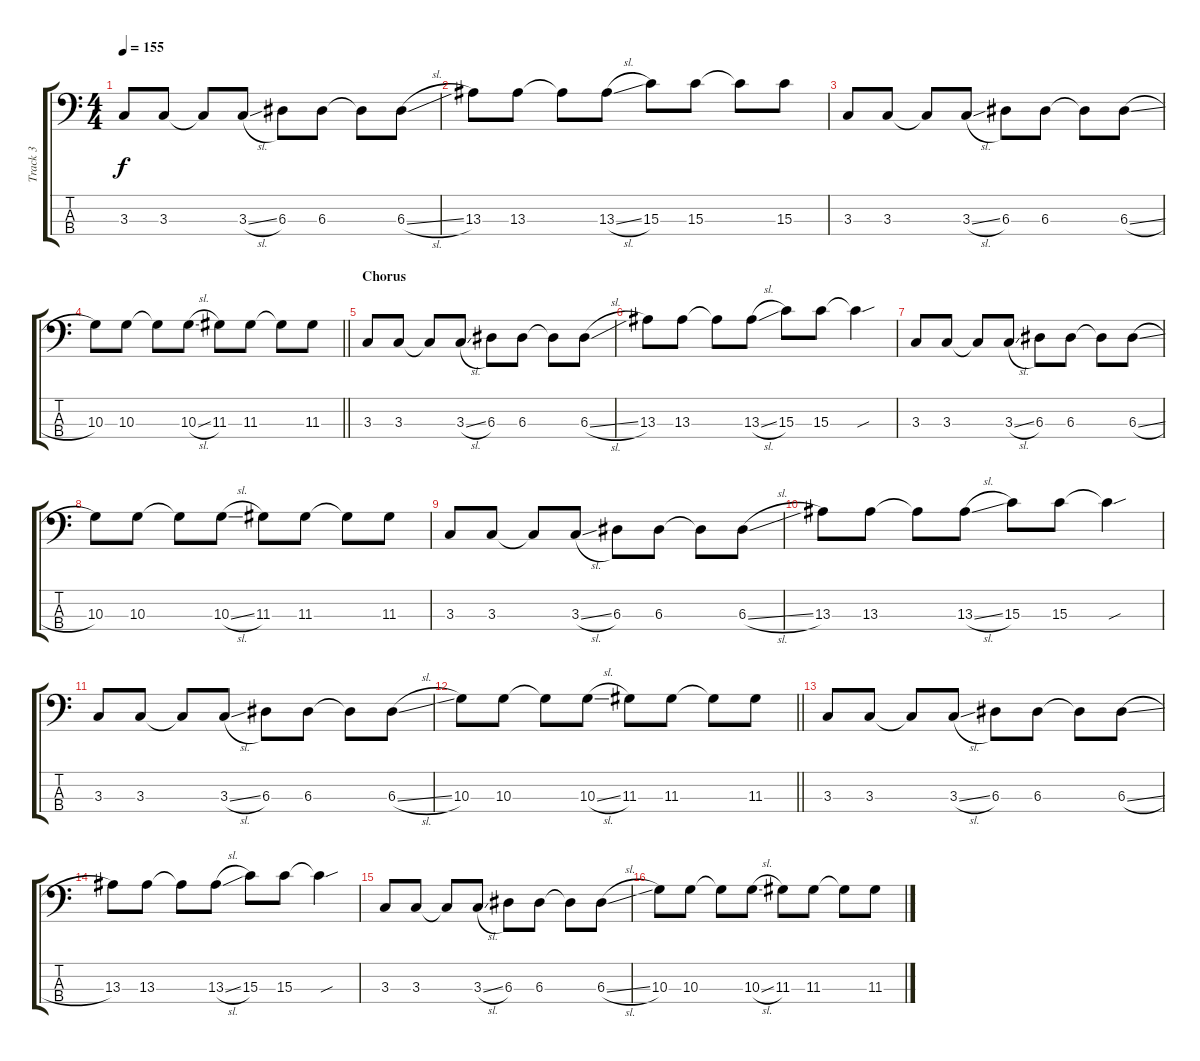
\track ("Track 3" "Track 3") {instrument electricbassfinger}
\staff {score tabs}
\tuning (G2 D2 A1 E1) {hide}
\ts (4 4)
\tempo 155
\clef f4
\ks c
3.3.8{dy f} 3.3.8 3.3{t}.8 3.3{sl}.8 6.3.8 6.3.8 6.3{t}.8 6.3{sl}.8 |
13.3.8 13.3.8 13.3{t}.8 13.3{sl}.8 15.3.8 15.3.8 15.3{t}.8 15.3.8 |
3.3.8 3.3.8 3.3{t}.8 3.3{sl}.8 6.3.8 6.3.8 6.3{t}.8 6.3{sl}.8 |
\barLineRight lightlight
10.3.8 10.3.8 10.3{t}.8 10.3{sl}.8 11.3.8 11.3.8 11.3{t}.8 11.3.8 |
\section ("" "Chorus")
3.3.8 3.3.8 3.3{t}.8 3.3{sl}.8 6.3.8 6.3.8 6.3{t}.8 6.3{sl}.8 |
13.3.8 13.3.8 13.3{t}.8 13.3{sl}.8 15.3.8 15.3.8 15.3{sou t}.4 |
3.3.8 3.3.8 3.3{t}.8 3.3{sl}.8 6.3.8 6.3.8 6.3{t}.8 6.3{sl}.8 |
10.3.8 10.3.8 10.3{t}.8 10.3{sl}.8 11.3.8 11.3.8 11.3{t}.8 11.3.8 |
3.3.8 3.3.8 3.3{t}.8 3.3{sl}.8 6.3.8 6.3.8 6.3{t}.8 6.3{sl}.8 |
13.3.8 13.3.8 13.3{t}.8 13.3{sl}.8 15.3.8 15.3.8 15.3{sou t}.4 |
3.3.8 3.3.8 3.3{t}.8 3.3{sl}.8 6.3.8 6.3.8 6.3{t}.8 6.3{sl}.8 |
\barLineRight lightlight
10.3.8 10.3.8 10.3{t}.8 10.3{sl}.8 11.3.8 11.3.8 11.3{t}.8 11.3.8 |
3.3.8 3.3.8 3.3{t}.8 3.3{sl}.8 6.3.8 6.3.8 6.3{t}.8 6.3{sl}.8 |
13.3.8 13.3.8 13.3{t}.8 13.3{sl}.8 15.3.8 15.3.8 15.3{sou t}.4 |
3.3.8 3.3.8 3.3{t}.8 3.3{sl}.8 6.3.8 6.3.8 6.3{t}.8 6.3{sl}.8 |
10.3.8 10.3.8 10.3{t}.8 10.3{sl}.8 11.3.8 11.3.8 11.3{t}.8 11.3.8
